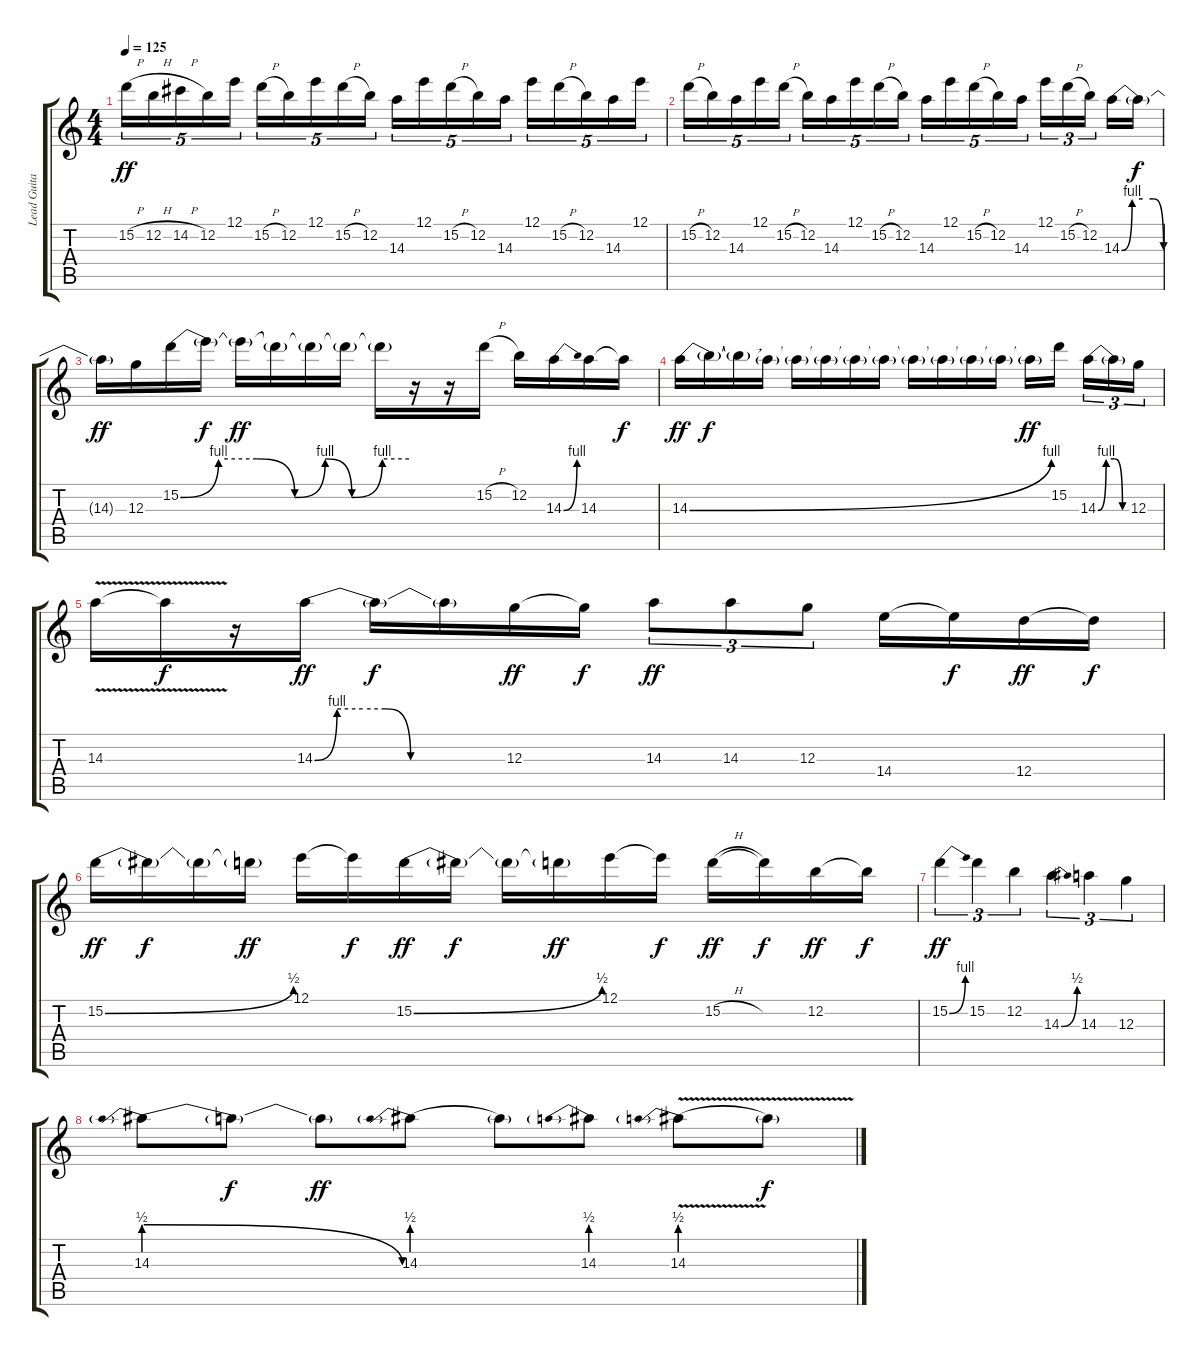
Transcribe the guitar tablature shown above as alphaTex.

\track ("Lead Guitar" "Lead Guita") {instrument distortionguitar}
\staff {score tabs}
\tuning (E4 B3 G3 D3 A2 E2) {hide}
\ts (4 4)
\tempo 125
\clef g2
\ks c
15.2{h}.16{tu (5 4) dy ff} 12.2{h}.16{tu (5 4)} 14.2{h}.16{tu (5 4)} 12.2.16{tu (5 4)} 12.1.16{tu (5 4)} 15.2{h}.16{tu (5 4)} 12.2.16{tu (5 4)} 12.1.16{tu (5 4)} 15.2{h}.16{tu (5 4)} 12.2.16{tu (5 4)} 14.3.16{tu (5 4)} 12.1.16{tu (5 4)} 15.2{h}.16{tu (5 4)} 12.2.16{tu (5 4)} 14.3.16{tu (5 4)} 12.1.16{tu (5 4)} 15.2{h}.16{tu (5 4)} 12.2.16{tu (5 4)} 14.3.16{tu (5 4)} 12.1.16{tu (5 4)} |
15.2{h}.16{tu (5 4)} 12.2.16{tu (5 4)} 14.3.16{tu (5 4)} 12.1.16{tu (5 4)} 15.2{h}.16{tu (5 4)} 12.2.16{tu (5 4)} 14.3.16{tu (5 4)} 12.1.16{tu (5 4)} 15.2{h}.16{tu (5 4)} 12.2.16{tu (5 4)} 14.3.16{tu (5 4)} 12.1.16{tu (5 4)} 15.2{h}.16{tu (5 4)} 12.2.16{tu (5 4)} 14.3.16{tu (5 4)} 12.1.16{tu (3 2)} 15.2{h}.16{tu (3 2)} 12.2.16{tu (3 2) beam splitsecondary} 14.3{be (custom 0 0 15 4 30 4 45 4 60 0)}.16 14.3{t}.16{dy f} |
14.3{t}.16{dy ff} 12.3.16 15.2{be (custom 0 0 10 4 20 4 30 0 38 4 45 0 53 4 60 4)}.16 15.2{t}.16{dy f} 15.2{t}.16{dy ff} 15.2{t}.16 15.2{t}.16 15.2{t}.16 15.2{t}.16 r.16 r.16 15.2{h}.16 12.2.16 14.3{be (bend 0 0 60 4)}.16 14.3.16 14.3{t}.16{dy f} |
14.3{be (bend 0 0 60 4)}.16{dy ff} 14.3{t}.16{dy f} 14.3{t}.16 14.3{t}.16 14.3{t}.16 14.3{t}.16 14.3{t}.16 14.3{t}.16 14.3{t}.16 14.3{t}.16 14.3{t}.16 14.3{t}.16 14.3{t}.16{dy ff} 15.2.16{beam splitsecondary} 14.3{be (custom 0 0 15 4 30 4 45 0 60 0)}.16{tu (3 2)} 14.3{t}.16{tu (3 2)} 12.3.16{tu (3 2)} |
14.3{v}.16 14.3{t}.16{dy f} r.16 14.3{be (custom 0 0 7 4 15 4 22 4 30 0 45 0 60 0)}.16{dy ff} 14.3{t}.16{dy f} 14.3{t}.16 12.3.16{dy ff} 12.3{t}.16{dy f} 14.3.8{tu (3 2) dy ff} 14.3.8{tu (3 2)} 12.3.8{tu (3 2)} 14.4.16 14.4{t}.16{dy f} 12.4.16{dy ff} 12.4{t}.16{dy f} |
15.2{be (bend 0 0 60 2)}.16{dy ff} 15.2{t}.16{dy f} 15.2{t}.16 15.2{t}.16{dy ff} 12.1.16 12.1{t}.16{dy f} 15.2{be (bend 0 0 60 2)}.16{dy ff} 15.2{t}.16{dy f} 15.2{t}.16 15.2{t}.16{dy ff} 12.1.16 12.1{t}.16{dy f} 15.2{h}.16{dy ff} 15.2{t}.16{dy f} 12.2.16{dy ff} 12.2{t}.16{dy f} |
15.2{be (bend 0 0 60 4)}.4{tu (3 2) dy ff} 15.2.4{tu (3 2)} 12.2.4{tu (3 2)} 14.3{be (bend 0 0 60 2)}.4{tu (3 2)} 14.3.4{tu (3 2)} 12.3.4{tu (3 2)} |
14.3{be (prebendrelease 0 2 60 0)}.8 14.3{t}.8{dy f} 14.3{t}.8{dy ff} 14.3{be (prebend 0 2 60 2)}.8 14.3{t}.8 14.3{be (prebend 0 2 60 2)}.8 14.3{be (prebend 0 2 60 2) v}.8 14.3{t}.8{dy f}
